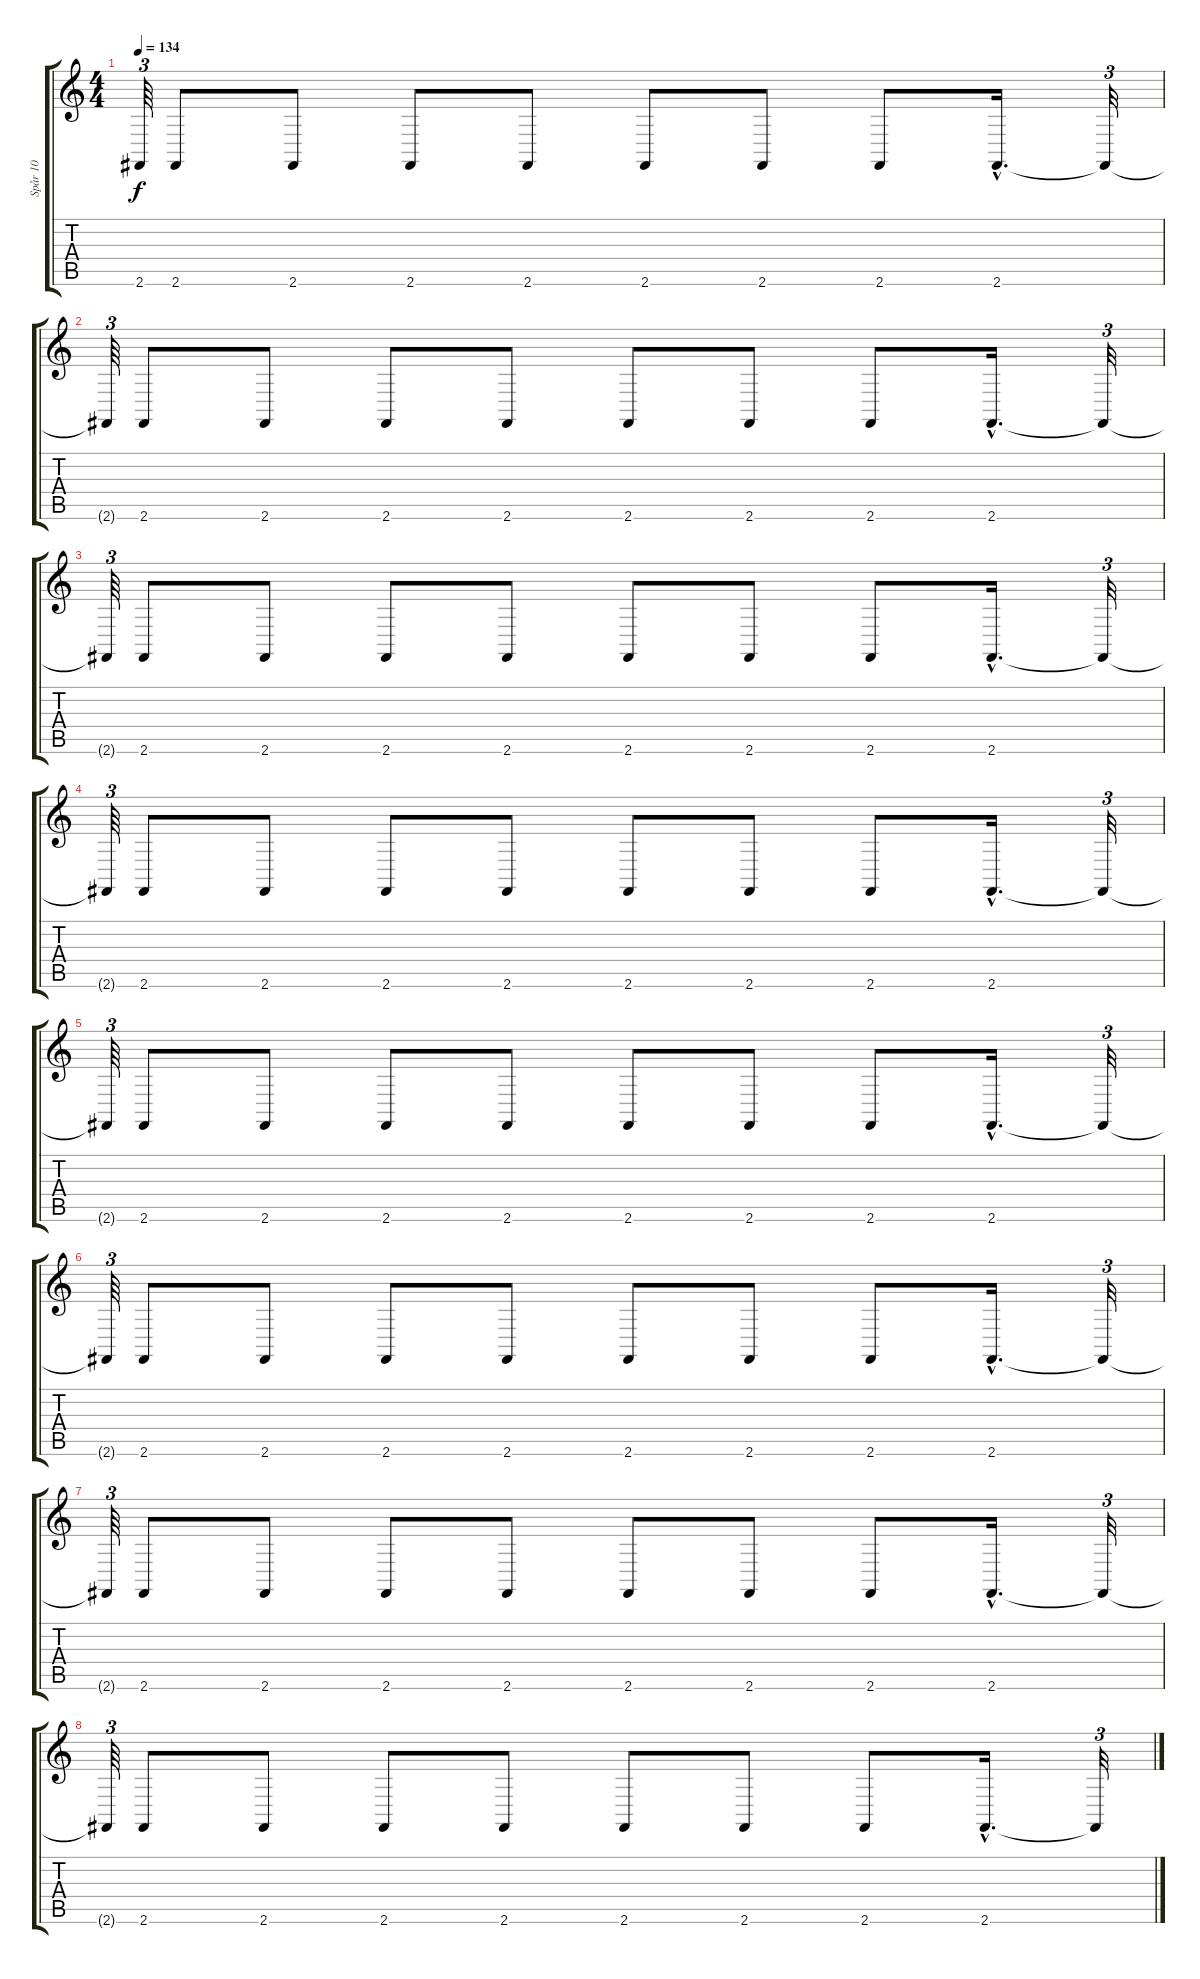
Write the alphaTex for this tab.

\track ("Spår 10" "Spår 10") {instrument celesta}
\staff {score tabs}
\tuning (E4 B3 G3 D3 A2 E2) {hide}
\ts (4 4)
\tempo 134
\clef g2
\ks c
2.6{t}.64{tu (3 2) dy f} 2.6.8 2.6.8 2.6.8 2.6.8 2.6.8 2.6.8 2.6.8 2.6{hac}.16{d} 2.6{t}.32{tu (3 2)} |
2.6{t}.64{tu (3 2)} 2.6.8 2.6.8 2.6.8 2.6.8 2.6.8 2.6.8 2.6.8 2.6{hac}.16{d} 2.6{t}.32{tu (3 2)} |
2.6{t}.64{tu (3 2)} 2.6.8 2.6.8 2.6.8 2.6.8 2.6.8 2.6.8 2.6.8 2.6{hac}.16{d} 2.6{t}.32{tu (3 2)} |
2.6{t}.64{tu (3 2)} 2.6.8 2.6.8 2.6.8 2.6.8 2.6.8 2.6.8 2.6.8 2.6{hac}.16{d} 2.6{t}.32{tu (3 2)} |
2.6{t}.64{tu (3 2)} 2.6.8 2.6.8 2.6.8 2.6.8 2.6.8 2.6.8 2.6.8 2.6{hac}.16{d} 2.6{t}.32{tu (3 2)} |
2.6{t}.64{tu (3 2)} 2.6.8 2.6.8 2.6.8 2.6.8 2.6.8 2.6.8 2.6.8 2.6{hac}.16{d} 2.6{t}.32{tu (3 2)} |
2.6{t}.64{tu (3 2)} 2.6.8 2.6.8 2.6.8 2.6.8 2.6.8 2.6.8 2.6.8 2.6{hac}.16{d} 2.6{t}.32{tu (3 2)} |
2.6{t}.64{tu (3 2)} 2.6.8 2.6.8 2.6.8 2.6.8 2.6.8 2.6.8 2.6.8 2.6{hac}.16{d} 2.6{t}.32{tu (3 2)}
